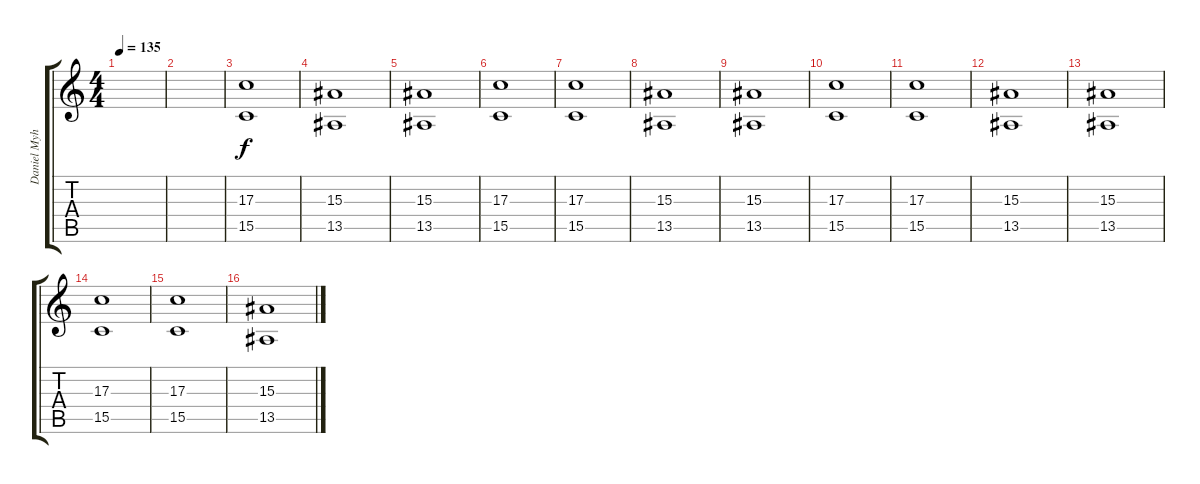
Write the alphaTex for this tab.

\track ("Daniel Myhr" "Daniel Myh") {instrument stringensemble1}
\staff {score tabs}
\tuning (E4 B3 G3 D3 A2 E2) {hide}
\ts (4 4)
\tempo 135
\clef g2
\ks c
|
|
(17.3 15.5).1 |
(15.3 13.5).1 |
(15.3 13.5).1 |
(17.3 15.5).1 |
(17.3 15.5).1 |
(15.3 13.5).1 |
(15.3 13.5).1 |
(17.3 15.5).1 |
(17.3 15.5).1 |
(15.3 13.5).1 |
(15.3 13.5).1 |
(17.3 15.5).1 |
(17.3 15.5).1 |
(15.3 13.5).1
